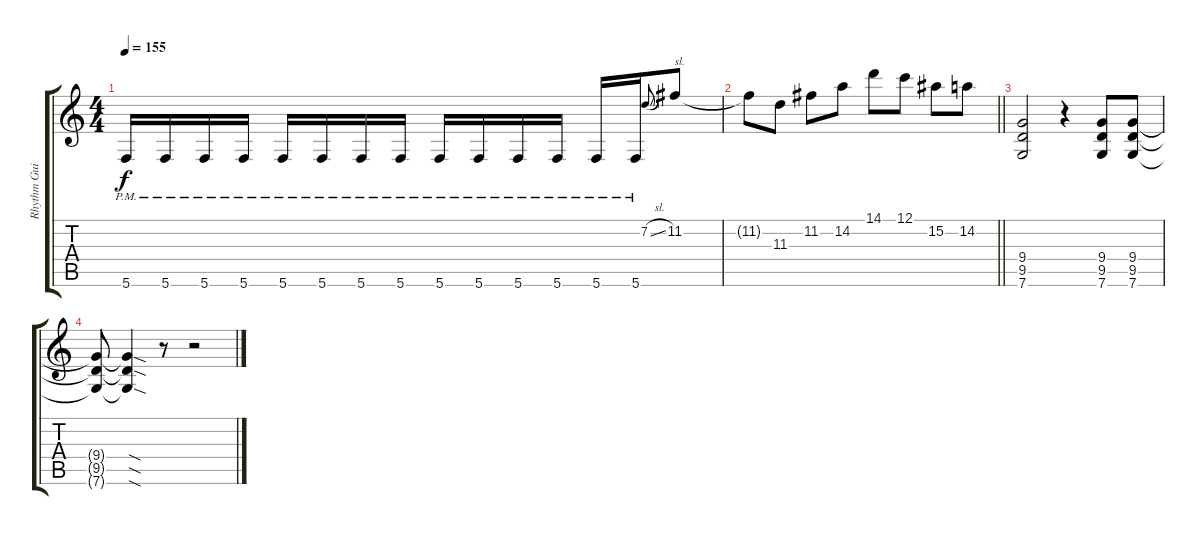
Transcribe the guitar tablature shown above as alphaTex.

\track ("Rhythm Guitar II" "Rhythm Gui") {instrument distortionguitar}
\staff {score tabs}
\tuning (C4 G3 Eb3 Bb2 F2 C2) {hide}
\ts (4 4)
\tempo 155
\clef g2
\ks c
5.6{pm}.16{dy f} 5.6{pm}.16 5.6{pm}.16 5.6{pm}.16 5.6{pm}.16 5.6{pm}.16 5.6{pm}.16 5.6{pm}.16 5.6{pm}.16 5.6{pm}.16 5.6{pm}.16 5.6{pm}.16 5.6{pm}.16 5.6{pm}.16 7.2{sl}.8{gr onbeat} 11.2.8{txt "sl." volume 13} |
\barLineRight lightlight
11.2{t}.8 11.3.8 11.2.8 14.2.8 14.1.8 12.1.8 15.2.8 14.2.8 |
(9.4 9.5 7.6).2 r.4 (9.4 9.5 7.6).8 (9.4 9.5 7.6).8 |
(9.4{t} 9.5{t} 7.6{t}).8 (9.4{sod t} 9.5{sod t} 7.6{sod t}).4 r.8 r.2
